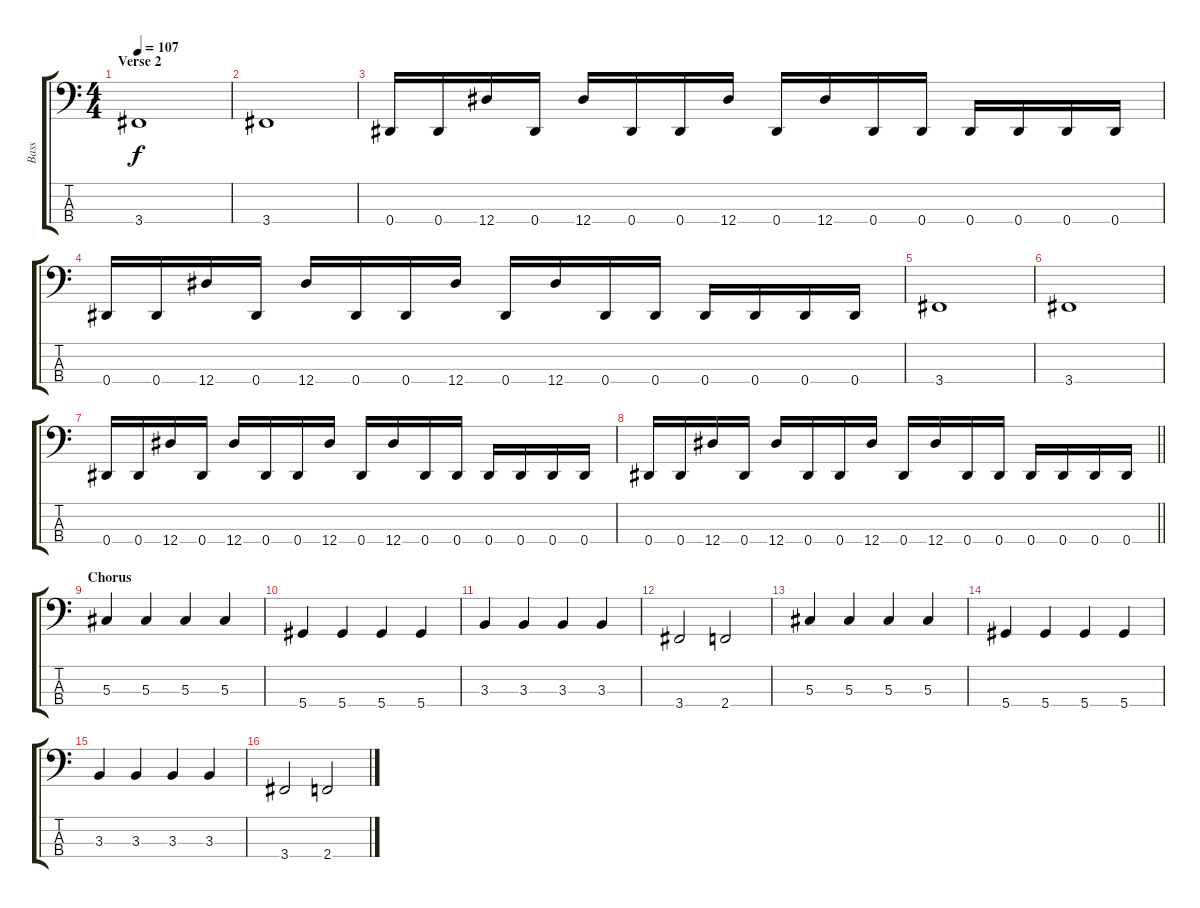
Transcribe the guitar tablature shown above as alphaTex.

\track ("Bass" "Bass") {instrument electricbassfinger}
\staff {score tabs}
\tuning (Gb2 Db2 Ab1 Eb1) {hide}
\ts (4 4)
\section ("" "Verse 2")
\tempo 107
\clef f4
\ks c
3.4.1{dy f} |
3.4.1 |
0.4.16 0.4.16 12.4.16 0.4.16 12.4.16 0.4.16 0.4.16 12.4.16 0.4.16 12.4.16 0.4.16 0.4.16 0.4.16 0.4.16 0.4.16 0.4.16 |
0.4.16 0.4.16 12.4.16 0.4.16 12.4.16 0.4.16 0.4.16 12.4.16 0.4.16 12.4.16 0.4.16 0.4.16 0.4.16 0.4.16 0.4.16 0.4.16 |
3.4.1 |
3.4.1 |
0.4.16 0.4.16 12.4.16 0.4.16 12.4.16 0.4.16 0.4.16 12.4.16 0.4.16 12.4.16 0.4.16 0.4.16 0.4.16 0.4.16 0.4.16 0.4.16 |
\barLineRight lightlight
0.4.16 0.4.16 12.4.16 0.4.16 12.4.16 0.4.16 0.4.16 12.4.16 0.4.16 12.4.16 0.4.16 0.4.16 0.4.16 0.4.16 0.4.16 0.4.16 |
\section ("" "Chorus")
5.3.4 5.3.4 5.3.4 5.3.4 |
5.4.4 5.4.4 5.4.4 5.4.4 |
3.3.4 3.3.4 3.3.4 3.3.4 |
3.4.2 2.4.2 |
5.3.4 5.3.4 5.3.4 5.3.4 |
5.4.4 5.4.4 5.4.4 5.4.4 |
3.3.4 3.3.4 3.3.4 3.3.4 |
3.4.2 2.4.2
